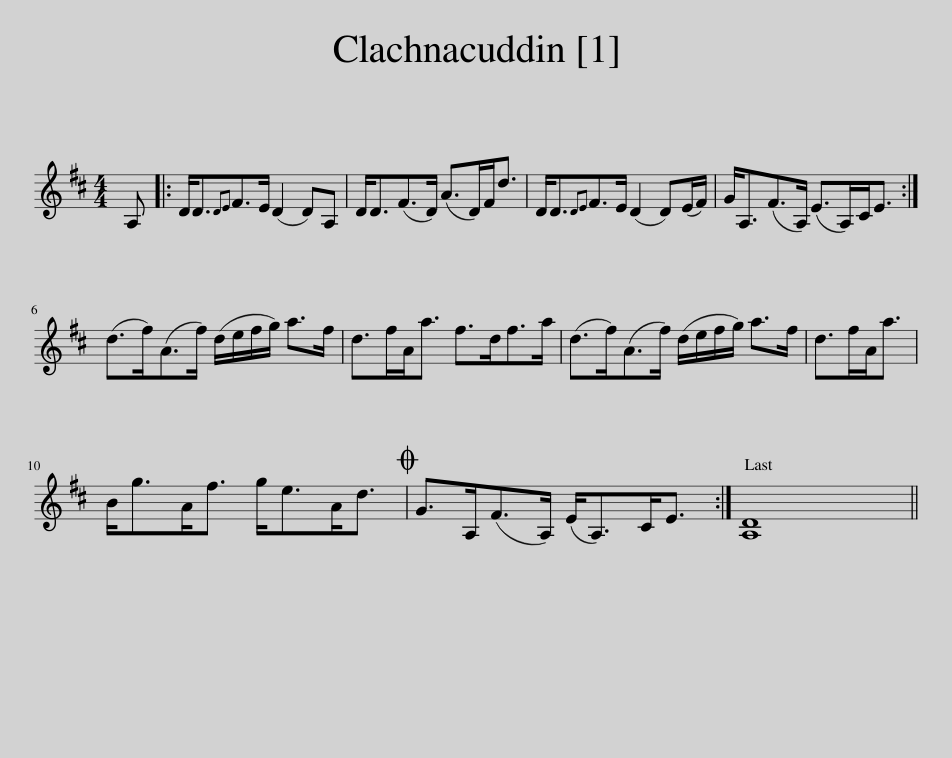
X:1
L:1/8
M:4/4
I:linebreak $
K:D
V:1 treble
V:1
 A, |: D<D{DE}F>E (D2 D)A, | D<D(F>D) (A>D)F<d | D<D{DE}F>E (D2 D)(E/F/) | G<A,(F>A,) (E>A,)C<E :|$ %5
 (d>f)(A>f) (d/e/f/g/) a>f | d>fA<a f>df>a | (d>f)(A>f) (d/e/f/g/) a>f | d>fA<a |$ B<gA<f g<eA<d | %10
O G>A,(F>A,) (E<A,)C<E :| [A,D]8 || %12
